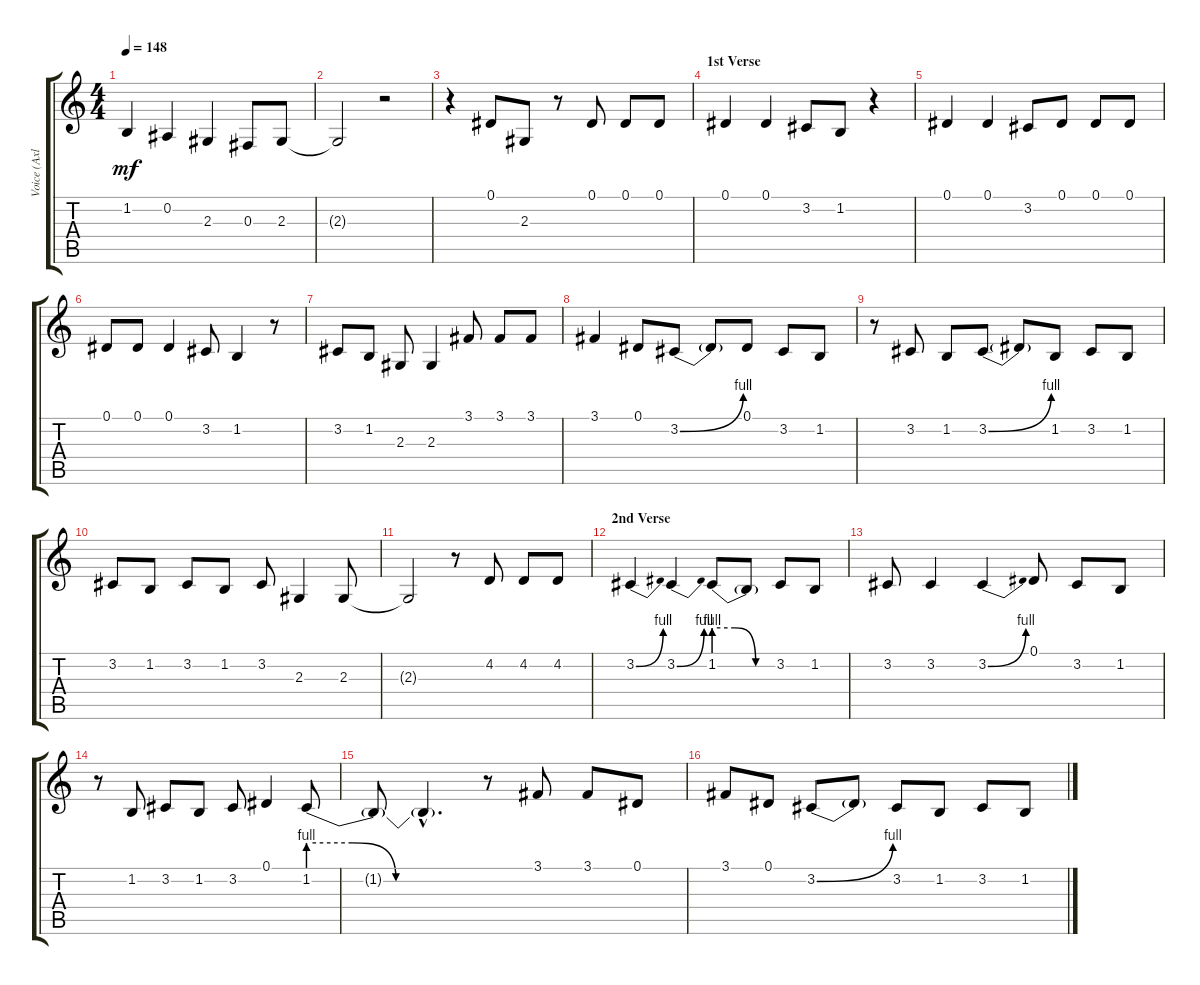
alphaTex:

\track ("Voice (Axl)" "Voice (Axl") {instrument lead2sawtooth}
\staff {score tabs}
\tuning (Eb4 Bb3 Gb3 Db3 Ab2 Eb2) {hide}
\ts (4 4)
\tempo 148
\clef g2
\ks c
1.2.4{dy mf} 0.2.4 2.3.4 0.3.8 2.3.8 |
2.3{t}.2 r.2 |
r.4 0.1.8 2.3.8 r.8 0.1.8 0.1.8 0.1.8 |
\section ("" "1st Verse")
0.1.4 0.1.4 3.2.8 1.2.8 r.4 |
0.1.4 0.1.4 3.2.8 0.1.8 0.1.8 0.1.8 |
0.1.8 0.1.8 0.1.4 3.2.8 1.2.4 r.8 |
3.2.8 1.2.8 2.3.8 2.3.4 3.1.8 3.1.8 3.1.8 |
3.1.4 0.1.8 3.2{be (bend 0 0 60 4)}.8 3.2{t}.8 0.1.8 3.2.8 1.2.8 |
r.8 3.2.8 1.2.8 3.2{be (bend 0 0 60 4)}.8 3.2{t}.8 1.2.8 3.2.8 1.2.8 |
3.2.8 1.2.8 3.2.8 1.2.8 3.2.8 2.3.4 2.3.8 |
2.3{t}.2 r.8 4.2.8 4.2.8 4.2.8 |
\section ("" "2nd Verse")
3.2{be (bend 0 0 60 4)}.4 3.2{be (bend 0 0 60 4)}.4 1.2{be (custom 0 4 20 4 40 0 60 0)}.8 1.2{t}.8 3.2.8 1.2.8 |
3.2.8 3.2.4 3.2{be (bend 0 0 60 4)}.4 0.1.8 3.2.8 1.2.8 |
r.8 1.2.8 3.2.8 1.2.8 3.2.8 0.1.4 1.2{be (custom 0 4 15 4 30 0 40 0 60 0)}.8 |
1.2{t}.8 1.2{hac t}.4{d} r.8 3.1.8 3.1.8 0.1.8 |
3.1.8 0.1.8 3.2{be (bend 0 0 60 4)}.8 3.2{t}.8 3.2.8 1.2.8 3.2.8 1.2.8
